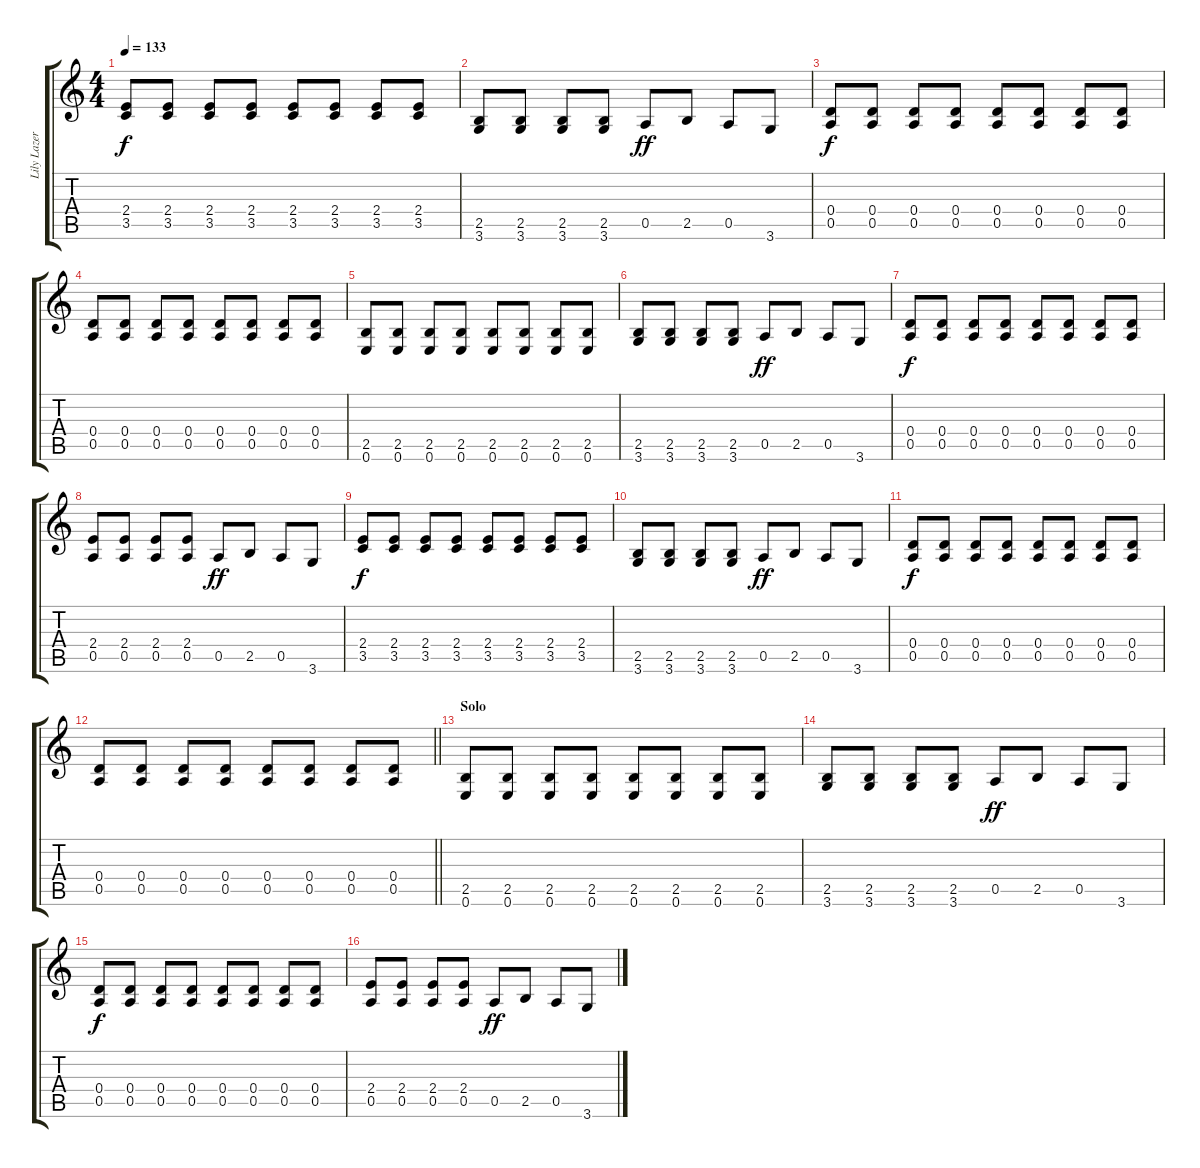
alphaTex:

\track ("Lily Lazer (Guitar)" "Lily Lazer") {instrument acousticguitarnylon}
\staff {score tabs}
\tuning (E4 B3 G3 D3 A2 E2) {hide}
\ts (4 4)
\tempo 133
\clef g2
\ks c
(2.4 3.5).8{dy f} (2.4 3.5).8 (2.4 3.5).8 (2.4 3.5).8 (2.4 3.5).8 (2.4 3.5).8 (2.4 3.5).8 (2.4 3.5).8 |
(2.5 3.6).8 (2.5 3.6).8 (2.5 3.6).8 (2.5 3.6).8 0.5.8{dy ff} 2.5.8 0.5.8 3.6.8 |
(0.4 0.5).8{dy f} (0.4 0.5).8 (0.4 0.5).8 (0.4 0.5).8 (0.4 0.5).8 (0.4 0.5).8 (0.4 0.5).8 (0.4 0.5).8 |
(0.4 0.5).8 (0.4 0.5).8 (0.4 0.5).8 (0.4 0.5).8 (0.4 0.5).8 (0.4 0.5).8 (0.4 0.5).8 (0.4 0.5).8 |
(2.5 0.6).8 (2.5 0.6).8 (2.5 0.6).8 (2.5 0.6).8 (2.5 0.6).8 (2.5 0.6).8 (2.5 0.6).8 (2.5 0.6).8 |
(2.5 3.6).8 (2.5 3.6).8 (2.5 3.6).8 (2.5 3.6).8 0.5.8{dy ff} 2.5.8 0.5.8 3.6.8 |
(0.4 0.5).8{dy f} (0.4 0.5).8 (0.4 0.5).8 (0.4 0.5).8 (0.4 0.5).8 (0.4 0.5).8 (0.4 0.5).8 (0.4 0.5).8 |
(2.4 0.5).8 (2.4 0.5).8 (2.4 0.5).8 (2.4 0.5).8 0.5.8{dy ff} 2.5.8 0.5.8 3.6.8 |
(2.4 3.5).8{dy f} (2.4 3.5).8 (2.4 3.5).8 (2.4 3.5).8 (2.4 3.5).8 (2.4 3.5).8 (2.4 3.5).8 (2.4 3.5).8 |
(2.5 3.6).8 (2.5 3.6).8 (2.5 3.6).8 (2.5 3.6).8 0.5.8{dy ff} 2.5.8 0.5.8 3.6.8 |
(0.4 0.5).8{dy f} (0.4 0.5).8 (0.4 0.5).8 (0.4 0.5).8 (0.4 0.5).8 (0.4 0.5).8 (0.4 0.5).8 (0.4 0.5).8 |
\barLineRight lightlight
(0.4 0.5).8 (0.4 0.5).8 (0.4 0.5).8 (0.4 0.5).8 (0.4 0.5).8 (0.4 0.5).8 (0.4 0.5).8 (0.4 0.5).8 |
\section ("" "Solo")
(2.5 0.6).8 (2.5 0.6).8 (2.5 0.6).8 (2.5 0.6).8 (2.5 0.6).8 (2.5 0.6).8 (2.5 0.6).8 (2.5 0.6).8 |
(2.5 3.6).8 (2.5 3.6).8 (2.5 3.6).8 (2.5 3.6).8 0.5.8{dy ff} 2.5.8 0.5.8 3.6.8 |
(0.4 0.5).8{dy f} (0.4 0.5).8 (0.4 0.5).8 (0.4 0.5).8 (0.4 0.5).8 (0.4 0.5).8 (0.4 0.5).8 (0.4 0.5).8 |
(2.4 0.5).8 (2.4 0.5).8 (2.4 0.5).8 (2.4 0.5).8 0.5.8{dy ff} 2.5.8 0.5.8 3.6.8
